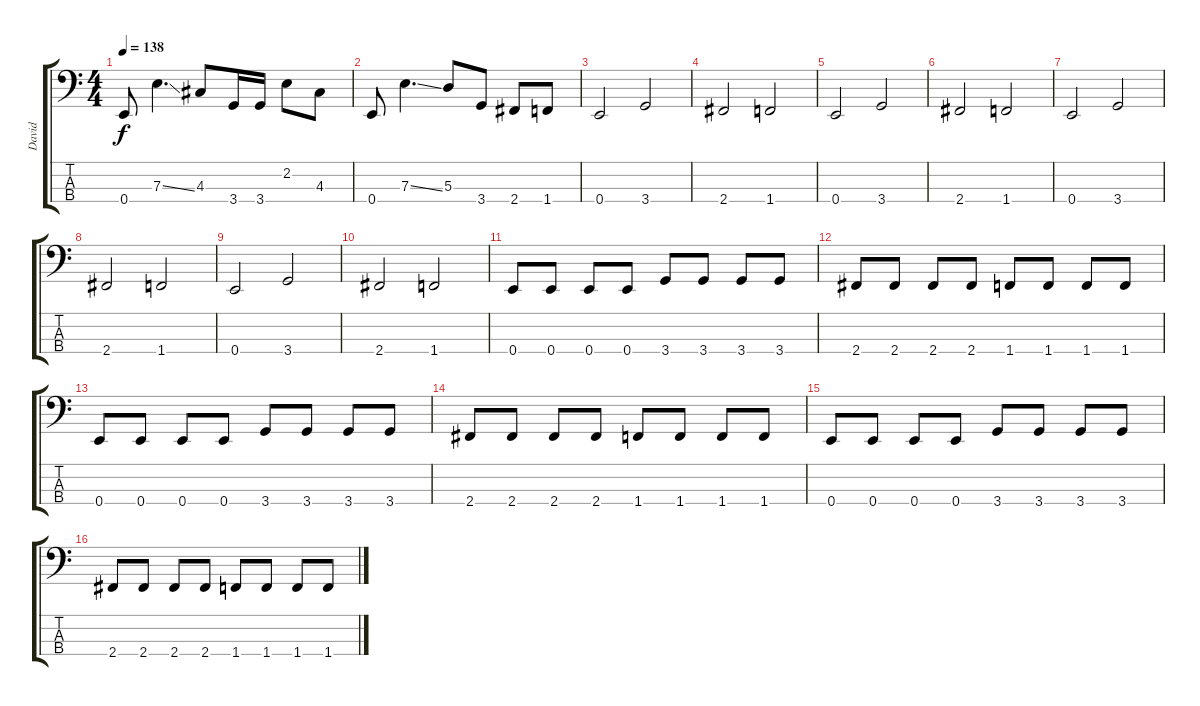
\track ("David" "David") {instrument electricbasspick}
\staff {score tabs}
\tuning (G2 D2 A1 E1) {hide}
\ts (4 4)
\tempo 138
\clef f4
\ks c
0.4.8{dy f} 7.3{ss}.4{d} 4.3.8 3.4.16 3.4.16 2.2.8 4.3.8 |
0.4.8 7.3{ss}.4{d} 5.3.8 3.4.8 2.4.8 1.4.8 |
0.4.2 3.4.2 |
2.4.2 1.4.2 |
0.4.2 3.4.2 |
2.4.2 1.4.2 |
0.4.2 3.4.2 |
2.4.2 1.4.2 |
0.4.2 3.4.2 |
2.4.2 1.4.2 |
0.4.8 0.4.8 0.4.8 0.4.8 3.4.8 3.4.8 3.4.8 3.4.8 |
2.4.8 2.4.8 2.4.8 2.4.8 1.4.8 1.4.8 1.4.8 1.4.8 |
0.4.8 0.4.8 0.4.8 0.4.8 3.4.8 3.4.8 3.4.8 3.4.8 |
2.4.8 2.4.8 2.4.8 2.4.8 1.4.8 1.4.8 1.4.8 1.4.8 |
0.4.8 0.4.8 0.4.8 0.4.8 3.4.8 3.4.8 3.4.8 3.4.8 |
2.4.8 2.4.8 2.4.8 2.4.8 1.4.8 1.4.8 1.4.8 1.4.8
